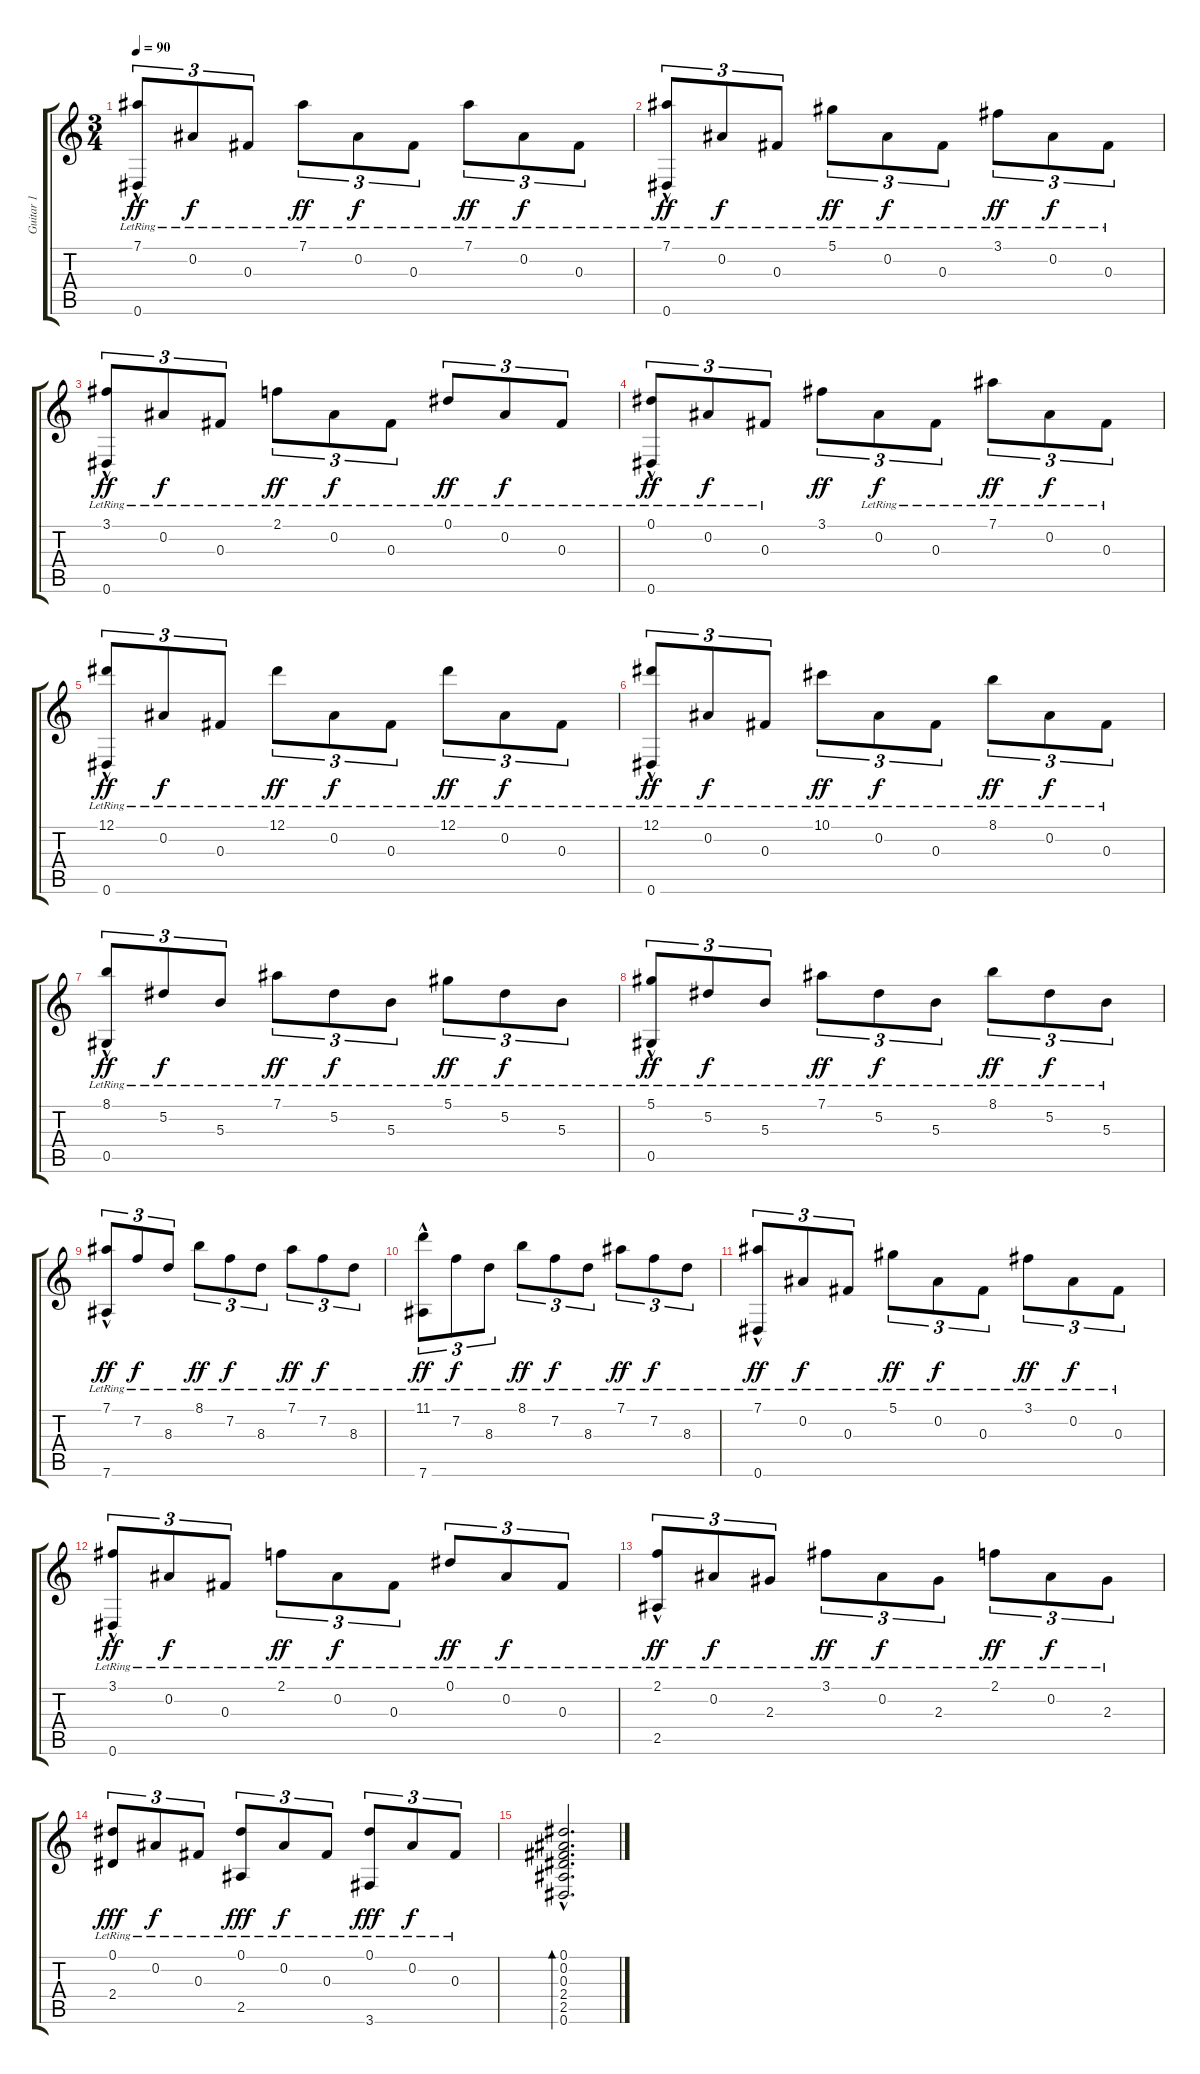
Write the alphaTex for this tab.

\track ("Guitar 1" "Guitar 1") {instrument acousticguitarnylon}
\staff {score tabs}
\tuning (Eb4 Bb3 Gb3 Db3 Ab2 Eb2) {hide}
\ts (3 4)
\tempo 90
\clef g2
\ks c
(7.1{lr} 0.6{hac}).8{tu (3 2) dy ff} 0.2{lr}.8{tu (3 2) dy f} 0.3{lr}.8{tu (3 2)} 7.1{lr}.8{tu (3 2) dy ff} 0.2{lr}.8{tu (3 2) dy f} 0.3{lr}.8{tu (3 2)} 7.1{lr}.8{tu (3 2) dy ff} 0.2{lr}.8{tu (3 2) dy f} 0.3{lr}.8{tu (3 2)} |
(7.1{lr} 0.6{hac}).8{tu (3 2) dy ff} 0.2{lr}.8{tu (3 2) dy f} 0.3{lr}.8{tu (3 2)} 5.1{lr}.8{tu (3 2) dy ff} 0.2{lr}.8{tu (3 2) dy f} 0.3{lr}.8{tu (3 2)} 3.1{lr}.8{tu (3 2) dy ff} 0.2{lr}.8{tu (3 2) dy f} 0.3{lr}.8{tu (3 2)} |
(3.1{lr} 0.6{hac}).8{tu (3 2) dy ff} 0.2{lr}.8{tu (3 2) dy f} 0.3{lr}.8{tu (3 2)} 2.1{lr}.8{tu (3 2) dy ff} 0.2{lr}.8{tu (3 2) dy f} 0.3{lr}.8{tu (3 2)} 0.1{lr}.8{tu (3 2) dy ff} 0.2{lr}.8{tu (3 2) dy f} 0.3{lr}.8{tu (3 2)} |
(0.1{lr} 0.6{hac}).8{tu (3 2) dy ff} 0.2{lr}.8{tu (3 2) dy f} 0.3{lr}.8{tu (3 2)} 3.1.8{tu (3 2) dy ff} 0.2{lr}.8{tu (3 2) dy f} 0.3{lr}.8{tu (3 2)} 7.1{lr}.8{tu (3 2) dy ff} 0.2{lr}.8{tu (3 2) dy f} 0.3{lr}.8{tu (3 2)} |
(12.1{lr} 0.6{hac}).8{tu (3 2) dy ff} 0.2{lr}.8{tu (3 2) dy f} 0.3{lr}.8{tu (3 2)} 12.1{lr}.8{tu (3 2) dy ff} 0.2{lr}.8{tu (3 2) dy f} 0.3{lr}.8{tu (3 2)} 12.1{lr}.8{tu (3 2) dy ff} 0.2{lr}.8{tu (3 2) dy f} 0.3{lr}.8{tu (3 2)} |
(12.1{lr} 0.6{hac}).8{tu (3 2) dy ff} 0.2{lr}.8{tu (3 2) dy f} 0.3{lr}.8{tu (3 2)} 10.1{lr}.8{tu (3 2) dy ff} 0.2{lr}.8{tu (3 2) dy f} 0.3{lr}.8{tu (3 2)} 8.1{lr}.8{tu (3 2) dy ff} 0.2{lr}.8{tu (3 2) dy f} 0.3{lr}.8{tu (3 2)} |
(8.1{lr} 0.5{hac}).8{tu (3 2) dy ff} 5.2{lr}.8{tu (3 2) dy f} 5.3{lr}.8{tu (3 2)} 7.1{lr}.8{tu (3 2) dy ff} 5.2{lr}.8{tu (3 2) dy f} 5.3{lr}.8{tu (3 2)} 5.1{lr}.8{tu (3 2) dy ff} 5.2{lr}.8{tu (3 2) dy f} 5.3{lr}.8{tu (3 2)} |
(5.1{lr} 0.5{hac}).8{tu (3 2) dy ff} 5.2{lr}.8{tu (3 2) dy f} 5.3{lr}.8{tu (3 2)} 7.1{lr}.8{tu (3 2) dy ff} 5.2{lr}.8{tu (3 2) dy f} 5.3{lr}.8{tu (3 2)} 8.1{lr}.8{tu (3 2) dy ff} 5.2{lr}.8{tu (3 2) dy f} 5.3{lr}.8{tu (3 2)} |
(7.1{lr} 7.6{hac}).8{tu (3 2) dy ff} 7.2{lr}.8{tu (3 2) dy f} 8.3{lr}.8{tu (3 2)} 8.1{lr}.8{tu (3 2) dy ff} 7.2{lr}.8{tu (3 2) dy f} 8.3{lr}.8{tu (3 2)} 7.1{lr}.8{tu (3 2) dy ff} 7.2{lr}.8{tu (3 2) dy f} 8.3{lr}.8{tu (3 2)} |
(11.1{lr} 7.6{hac}).8{tu (3 2) dy ff} 7.2{lr}.8{tu (3 2) dy f} 8.3{lr}.8{tu (3 2)} 8.1{lr}.8{tu (3 2) dy ff} 7.2{lr}.8{tu (3 2) dy f} 8.3{lr}.8{tu (3 2)} 7.1{lr}.8{tu (3 2) dy ff} 7.2{lr}.8{tu (3 2) dy f} 8.3{lr}.8{tu (3 2)} |
(7.1{lr} 0.6{hac}).8{tu (3 2) dy ff} 0.2{lr}.8{tu (3 2) dy f} 0.3{lr}.8{tu (3 2)} 5.1{lr}.8{tu (3 2) dy ff} 0.2{lr}.8{tu (3 2) dy f} 0.3{lr}.8{tu (3 2)} 3.1{lr}.8{tu (3 2) dy ff} 0.2{lr}.8{tu (3 2) dy f} 0.3{lr}.8{tu (3 2)} |
(3.1{lr} 0.6{hac}).8{tu (3 2) dy ff} 0.2{lr}.8{tu (3 2) dy f} 0.3{lr}.8{tu (3 2)} 2.1{lr}.8{tu (3 2) dy ff} 0.2{lr}.8{tu (3 2) dy f} 0.3{lr}.8{tu (3 2)} 0.1{lr}.8{tu (3 2) dy ff} 0.2{lr}.8{tu (3 2) dy f} 0.3{lr}.8{tu (3 2)} |
(2.1{lr} 2.5{hac}).8{tu (3 2) dy ff} 0.2{lr}.8{tu (3 2) dy f} 2.3{lr}.8{tu (3 2)} 3.1{lr}.8{tu (3 2) dy ff} 0.2{lr}.8{tu (3 2) dy f} 2.3{lr}.8{tu (3 2)} 2.1{lr}.8{tu (3 2) dy ff} 0.2{lr}.8{tu (3 2) dy f} 2.3{lr}.8{tu (3 2)} |
(0.1{lr} 2.4).8{tu (3 2) dy fff} 0.2{lr}.8{tu (3 2) dy f} 0.3{lr}.8{tu (3 2)} (0.1{lr} 2.5).8{tu (3 2) dy fff} 0.2{lr}.8{tu (3 2) dy f} 0.3{lr}.8{tu (3 2)} (0.1{lr} 3.6).8{tu (3 2) dy fff} 0.2{lr}.8{tu (3 2) dy f} 0.3{lr}.8{tu (3 2)} |
(0.1{hac} 0.2{hac} 0.3{hac} 2.4{hac} 2.5{hac} 0.6{hac}).2{d bd 240}
